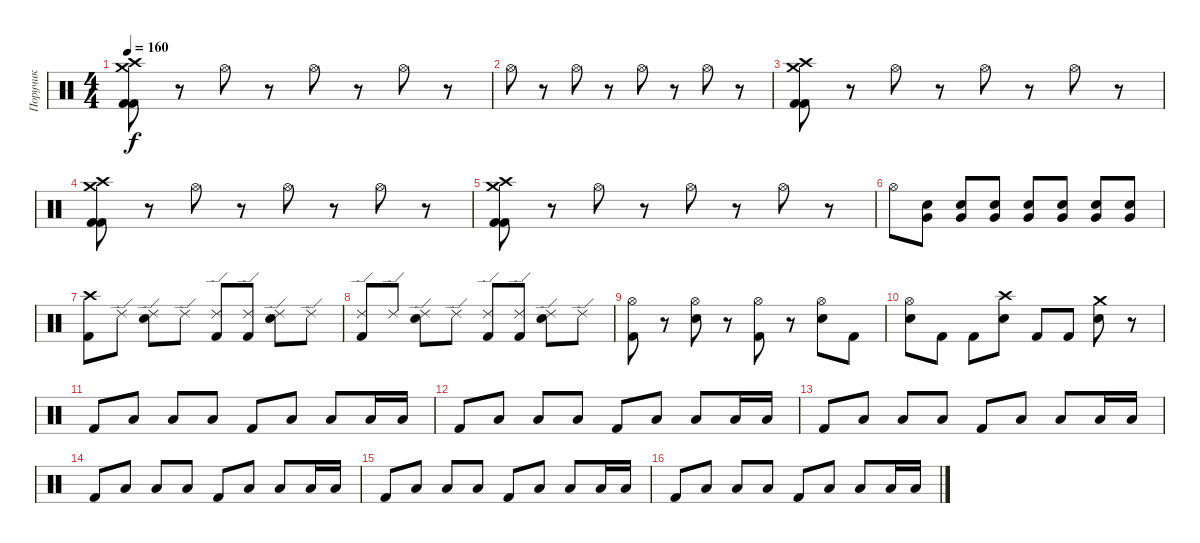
\track ("Поручик" "Поручик") {instrument percussion}
\staff {score}
\articulation defaults
\ts (4 4)
\tempo 160
\clef neutral
\ks c
("Crash high (hit)" "Crash medium (hit)" "Kick (hit) 2" "Kick (hit) 2").8{dy f} r.8 "Hi-Hat (open)".8 r.8 "Hi-Hat (open)".8 r.8 "Hi-Hat (open)".8 r.8 |
"Hi-Hat (open)".8 r.8 "Hi-Hat (open)".8 r.8 "Hi-Hat (open)".8 r.8 "Hi-Hat (open)".8 r.8 |
("Crash high (hit)" "Crash medium (hit)" "Kick (hit) 2" "Kick (hit) 2").8 r.8 "Hi-Hat (open)".8 r.8 "Hi-Hat (open)".8 r.8 "Hi-Hat (open)".8 r.8 |
("Crash high (hit)" "Crash medium (hit)" "Kick (hit) 2" "Kick (hit) 2").8 r.8 "Hi-Hat (open)".8 r.8 "Hi-Hat (open)".8 r.8 "Hi-Hat (open)".8 r.8 |
("Crash high (hit)" "Crash medium (hit)" "Kick (hit) 2" "Kick (hit) 2").8 r.8 "Hi-Hat (open)".8 r.8 "Hi-Hat (open)".8 r.8 "Hi-Hat (open)".8 r.8 |
"Hi-Hat (open)".8 ("Very Low Tom (hit)" "Electric Snare (hit)").8 ("Very Low Tom (hit)" "Electric Snare (hit)").8 ("Very Low Tom (hit)" "Electric Snare (hit)").8 ("Very Low Tom (hit)" "Electric Snare (hit)").8 ("Very Low Tom (hit)" "Electric Snare (hit)").8 ("Very Low Tom (hit)" "Electric Snare (hit)").8 ("Very Low Tom (hit)" "Electric Snare (hit)").8 |
("Crash high (hit)" "Kick (hit) 2").8 "Ride (edge) 2".8 ("Ride (edge) 2" "Electric Snare (hit)").8 "Ride (edge) 2".8 ("Ride (edge) 2" "Kick (hit) 2").8 ("Ride (edge) 2" "Kick (hit) 2").8 ("Ride (edge) 2" "Electric Snare (hit)").8 "Ride (edge) 2".8 |
("Ride (edge) 2" "Kick (hit) 2").8 "Ride (edge) 2".8 ("Ride (edge) 2" "Electric Snare (hit)").8 "Ride (edge) 2".8 ("Ride (edge) 2" "Kick (hit) 2").8 ("Ride (edge) 2" "Kick (hit) 2").8 ("Ride (edge) 2" "Electric Snare (hit)").8 "Ride (edge) 2".8 |
("Hi-Hat (open)" "Kick (hit) 2").8 r.8 ("Hi-Hat (open)" "Electric Snare (hit)").8 r.8 ("Hi-Hat (open)" "Kick (hit) 2").8 r.8 ("Hi-Hat (open)" "Electric Snare (hit)").8 "Kick (hit) 2".8 |
("Hi-Hat (open)" "Electric Snare (hit)").8 "Kick (hit) 2".8 "Kick (hit) 2".8 ("Crash high (hit)" "Electric Snare (hit)").8 "Kick (hit) 2".8 "Kick (hit) 2".8 ("Crash medium (hit)" "Electric Snare (hit)").8 r.8 |
"Kick (hit) 2".8 "Low Floor Tom (hit)".8 "Low Floor Tom (hit)".8 "Low Floor Tom (hit)".8 "Kick (hit) 2".8 "Low Floor Tom (hit)".8 "Low Floor Tom (hit)".8 "Low Floor Tom (hit)".16 "Low Floor Tom (hit)".16 |
"Kick (hit) 2".8 "Low Floor Tom (hit)".8 "Low Floor Tom (hit)".8 "Low Floor Tom (hit)".8 "Kick (hit) 2".8 "Low Floor Tom (hit)".8 "Low Floor Tom (hit)".8 "Low Floor Tom (hit)".16 "Low Floor Tom (hit)".16 |
"Kick (hit) 2".8 "Low Floor Tom (hit)".8 "Low Floor Tom (hit)".8 "Low Floor Tom (hit)".8 "Kick (hit) 2".8 "Low Floor Tom (hit)".8 "Low Floor Tom (hit)".8 "Low Floor Tom (hit)".16 "Low Floor Tom (hit)".16 |
"Kick (hit) 2".8 "Low Floor Tom (hit)".8 "Low Floor Tom (hit)".8 "Low Floor Tom (hit)".8 "Kick (hit) 2".8 "Low Floor Tom (hit)".8 "Low Floor Tom (hit)".8 "Low Floor Tom (hit)".16 "Low Floor Tom (hit)".16 |
"Kick (hit) 2".8 "Low Floor Tom (hit)".8 "Low Floor Tom (hit)".8 "Low Floor Tom (hit)".8 "Kick (hit) 2".8 "Low Floor Tom (hit)".8 "Low Floor Tom (hit)".8 "Low Floor Tom (hit)".16 "Low Floor Tom (hit)".16 |
"Kick (hit) 2".8 "Low Floor Tom (hit)".8 "Low Floor Tom (hit)".8 "Low Floor Tom (hit)".8 "Kick (hit) 2".8 "Low Floor Tom (hit)".8 "Low Floor Tom (hit)".8 "Low Floor Tom (hit)".16 "Low Floor Tom (hit)".16
